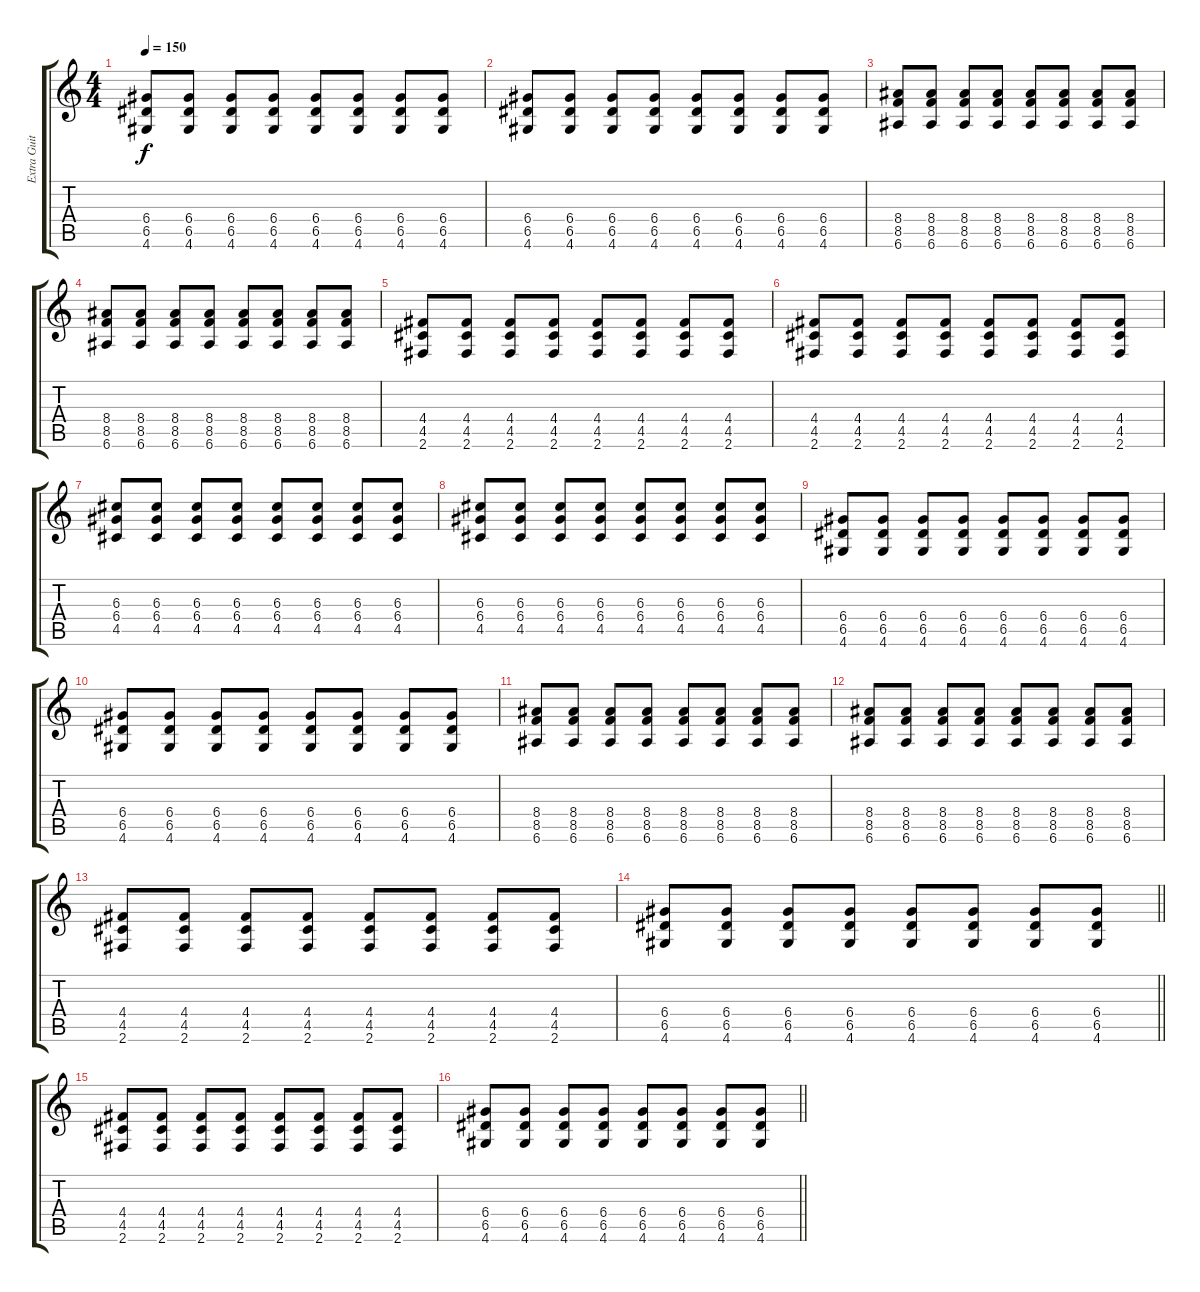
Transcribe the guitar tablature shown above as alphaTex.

\track ("Extra Guitar" "Extra Guit") {instrument overdrivenguitar}
\staff {score tabs}
\tuning (E4 B3 G3 D3 A2 E2) {hide}
\ts (4 4)
\tempo 150
\clef g2
\ks c
(6.4 6.5 4.6).8{dy f} (6.4 6.5 4.6).8 (6.4 6.5 4.6).8 (6.4 6.5 4.6).8 (6.4 6.5 4.6).8 (6.4 6.5 4.6).8 (6.4 6.5 4.6).8 (6.4 6.5 4.6).8 |
(6.4 6.5 4.6).8 (6.4 6.5 4.6).8 (6.4 6.5 4.6).8 (6.4 6.5 4.6).8 (6.4 6.5 4.6).8 (6.4 6.5 4.6).8 (6.4 6.5 4.6).8 (6.4 6.5 4.6).8 |
(8.4 8.5 6.6).8 (8.4 8.5 6.6).8 (8.4 8.5 6.6).8 (8.4 8.5 6.6).8 (8.4 8.5 6.6).8 (8.4 8.5 6.6).8 (8.4 8.5 6.6).8 (8.4 8.5 6.6).8 |
(8.4 8.5 6.6).8 (8.4 8.5 6.6).8 (8.4 8.5 6.6).8 (8.4 8.5 6.6).8 (8.4 8.5 6.6).8 (8.4 8.5 6.6).8 (8.4 8.5 6.6).8 (8.4 8.5 6.6).8 |
(4.4 4.5 2.6).8 (4.4 4.5 2.6).8 (4.4 4.5 2.6).8 (4.4 4.5 2.6).8 (4.4 4.5 2.6).8 (4.4 4.5 2.6).8 (4.4 4.5 2.6).8 (4.4 4.5 2.6).8 |
(4.4 4.5 2.6).8 (4.4 4.5 2.6).8 (4.4 4.5 2.6).8 (4.4 4.5 2.6).8 (4.4 4.5 2.6).8 (4.4 4.5 2.6).8 (4.4 4.5 2.6).8 (4.4 4.5 2.6).8 |
(6.3 6.4 4.5).8{volume 13} (6.3 6.4 4.5).8 (6.3 6.4 4.5).8 (6.3 6.4 4.5).8 (6.3 6.4 4.5).8 (6.3 6.4 4.5).8 (6.3 6.4 4.5).8 (6.3 6.4 4.5).8 |
(6.3 6.4 4.5).8 (6.3 6.4 4.5).8 (6.3 6.4 4.5).8 (6.3 6.4 4.5).8 (6.3 6.4 4.5).8 (6.3 6.4 4.5).8 (6.3 6.4 4.5).8 (6.3 6.4 4.5).8 |
(6.4 6.5 4.6).8 (6.4 6.5 4.6).8 (6.4 6.5 4.6).8 (6.4 6.5 4.6).8 (6.4 6.5 4.6).8 (6.4 6.5 4.6).8 (6.4 6.5 4.6).8 (6.4 6.5 4.6).8 |
(6.4 6.5 4.6).8 (6.4 6.5 4.6).8 (6.4 6.5 4.6).8 (6.4 6.5 4.6).8 (6.4 6.5 4.6).8 (6.4 6.5 4.6).8 (6.4 6.5 4.6).8 (6.4 6.5 4.6).8 |
(8.4 8.5 6.6).8 (8.4 8.5 6.6).8 (8.4 8.5 6.6).8 (8.4 8.5 6.6).8 (8.4 8.5 6.6).8 (8.4 8.5 6.6).8 (8.4 8.5 6.6).8 (8.4 8.5 6.6).8 |
(8.4 8.5 6.6).8 (8.4 8.5 6.6).8 (8.4 8.5 6.6).8 (8.4 8.5 6.6).8 (8.4 8.5 6.6).8 (8.4 8.5 6.6).8 (8.4 8.5 6.6).8 (8.4 8.5 6.6).8 |
(4.4 4.5 2.6).8 (4.4 4.5 2.6).8 (4.4 4.5 2.6).8 (4.4 4.5 2.6).8 (4.4 4.5 2.6).8 (4.4 4.5 2.6).8 (4.4 4.5 2.6).8 (4.4 4.5 2.6).8 |
\barLineRight lightlight
(6.4 6.5 4.6).8 (6.4 6.5 4.6).8 (6.4 6.5 4.6).8 (6.4 6.5 4.6).8 (6.4 6.5 4.6).8 (6.4 6.5 4.6).8 (6.4 6.5 4.6).8 (6.4 6.5 4.6).8 |
(4.4 4.5 2.6).8 (4.4 4.5 2.6).8 (4.4 4.5 2.6).8 (4.4 4.5 2.6).8 (4.4 4.5 2.6).8 (4.4 4.5 2.6).8 (4.4 4.5 2.6).8 (4.4 4.5 2.6).8 |
\barLineRight lightlight
(6.4 6.5 4.6).8 (6.4 6.5 4.6).8 (6.4 6.5 4.6).8 (6.4 6.5 4.6).8 (6.4 6.5 4.6).8 (6.4 6.5 4.6).8 (6.4 6.5 4.6).8 (6.4 6.5 4.6).8
